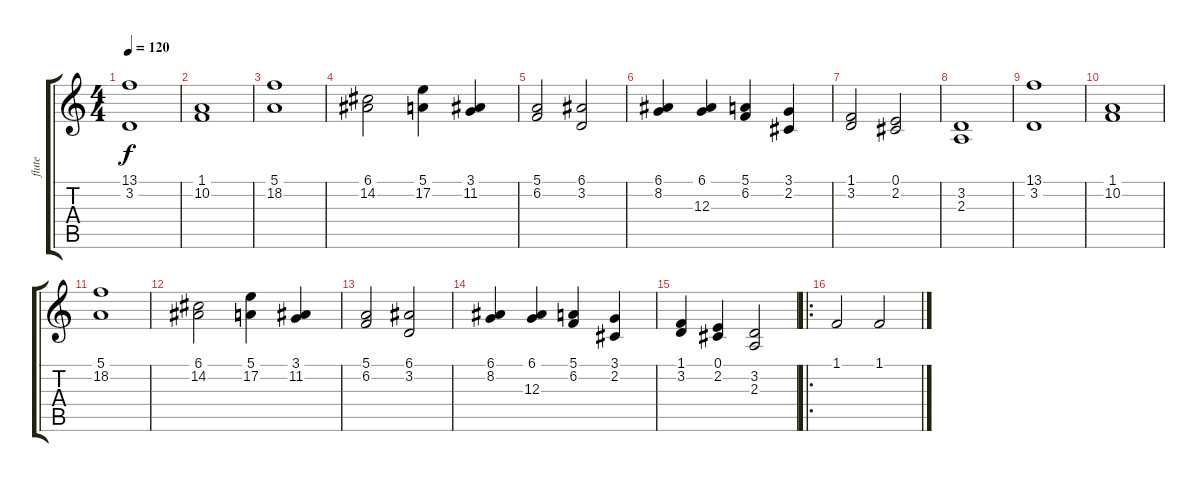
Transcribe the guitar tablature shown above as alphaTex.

\track ("flute" "flute") {instrument flute}
\staff {score tabs}
\tuning (E4 B3 G3 D3 A2 E2) {hide}
\ts (4 4)
\tempo 120
\clef g2
\ks c
(13.1 3.2).1{dy f} |
(1.1 10.2).1 |
(5.1 18.2).1 |
(6.1 14.2).2 (5.1 17.2).4 (3.1 11.2).4 |
(5.1 6.2).2 (6.1 3.2).2 |
(6.1 8.2).4 (6.1 12.3).4 (5.1 6.2).4 (3.1 2.2).4 |
(1.1 3.2).2 (0.1 2.2).2 |
(3.2 2.3).1 |
(13.1 3.2).1 |
(1.1 10.2).1 |
(5.1 18.2).1 |
(6.1 14.2).2 (5.1 17.2).4 (3.1 11.2).4 |
(5.1 6.2).2 (6.1 3.2).2 |
(6.1 8.2).4 (6.1 12.3).4 (5.1 6.2).4 (3.1 2.2).4 |
(1.1 3.2).4 (0.1 2.2).4 (3.2 2.3).2 |
\ro
1.1.2 1.1.2
